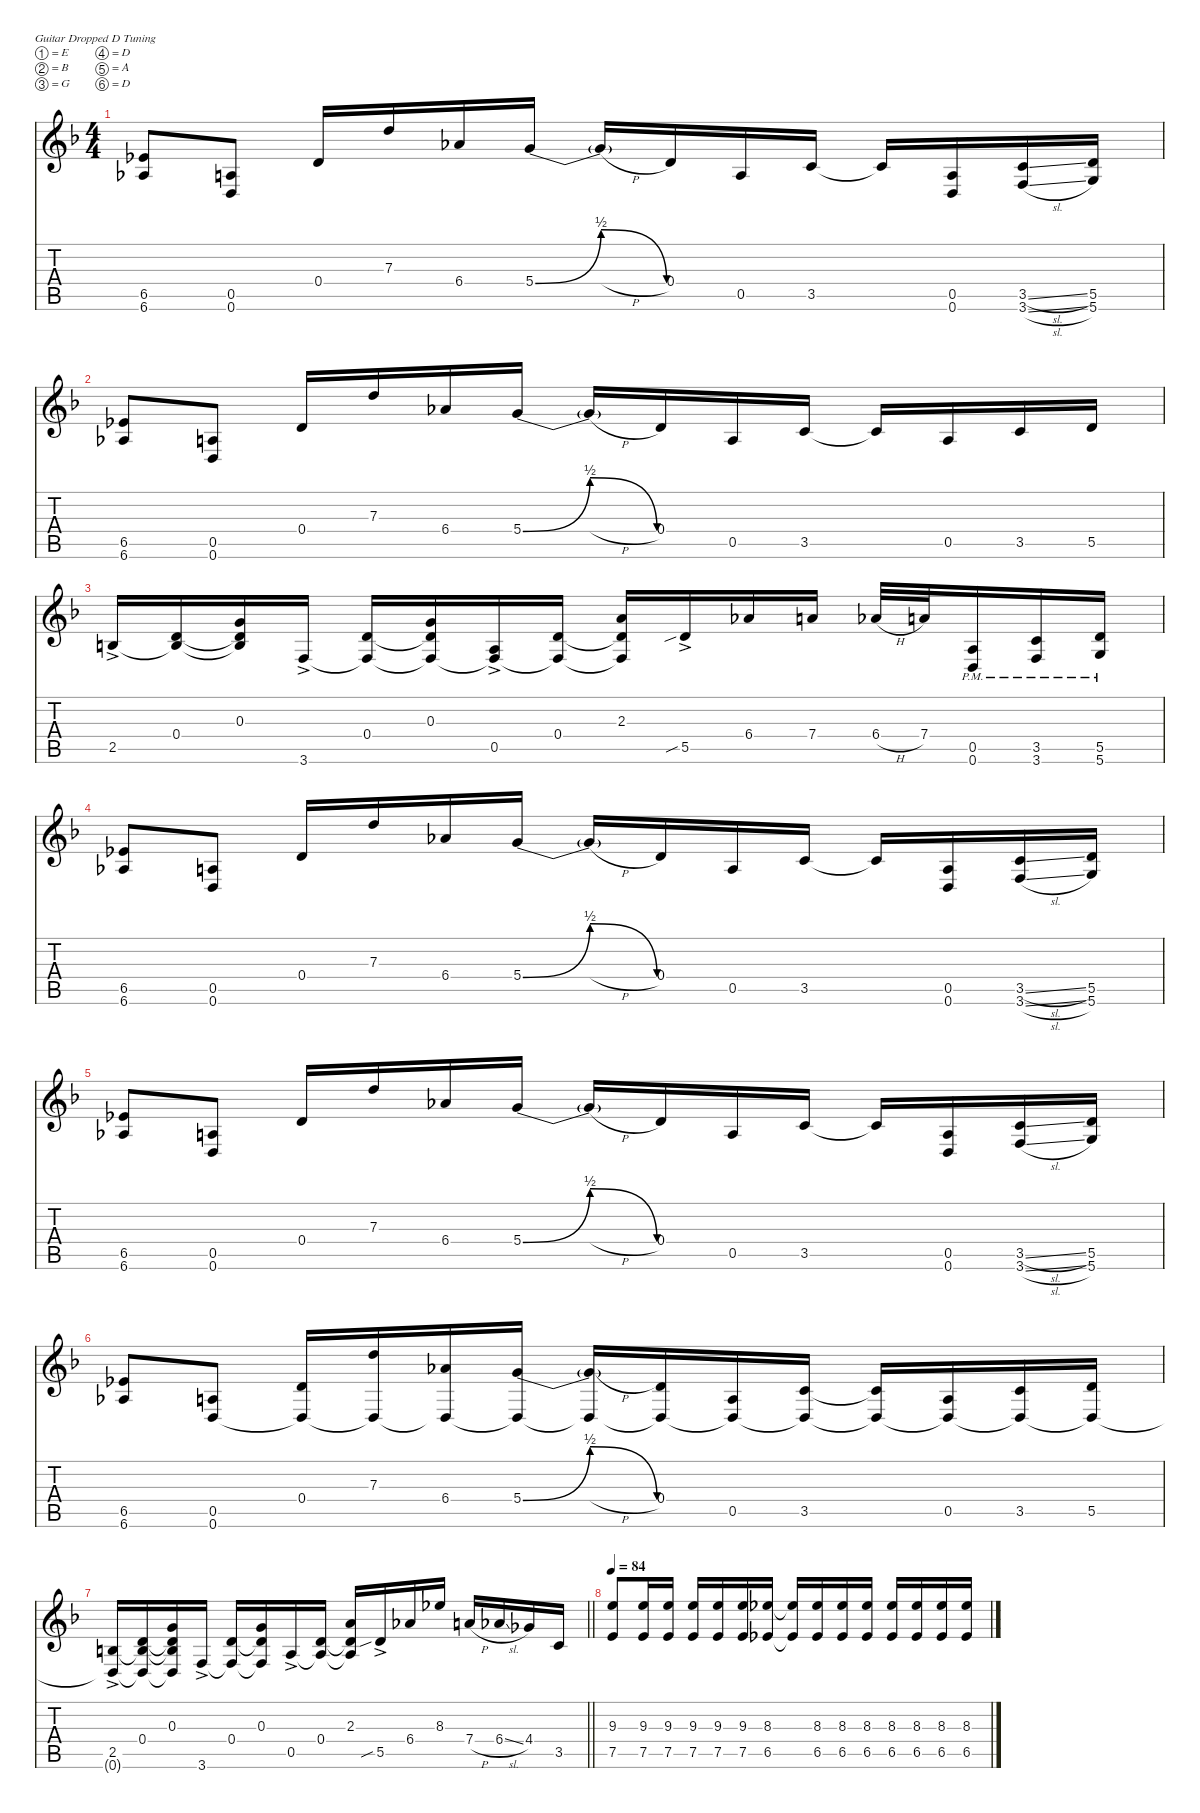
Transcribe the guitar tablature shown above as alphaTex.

\defaultSystemsLayout 4
\hideDynamics
\bracketExtendMode nobrackets
\singleTrackTrackNamePolicy hidden
\multiTrackTrackNamePolicy hidden
\otherSystemsTrackNameOrientation horizontal
\track ("Guitar 1" "Guitar 1") {defaultSystemsLayout 4 mute instrument distortionguitar}
\staff {score tabs}
\tuning (E4 B3 G3 D3 A2 D2)
\ts (4 4)
\tempo (82 hide)
\clef g2
\ks dminor
(6.5{acc b} 6.6{acc b}).8{dy f beam Up} (0.5{acc forcenatural} 0.6{acc forcenatural}).8{beam Up} 0.4{acc forcenatural}.16{beam Up} 7.3{acc forcenatural}.16{beam Up} 6.4{acc b}.16{beam Up} 5.4{be (bendrelease 0 0 30 2 30 2 60 0) acc forcenatural}.16{beam Up} 5.4{h t acc forcenatural}.16{beam Up} 0.4{acc forcenatural}.16{beam Up} 0.5{acc forcenatural}.16{beam Up} 3.5{acc forcenatural}.16{beam Up} 3.5{t acc forcenatural}.16{beam Up} (0.5{acc forcenatural} 0.6{acc forcenatural}).16{beam Up} (3.5{sl acc forcenatural} 3.6{sl acc forcenatural}).16{beam Up} (5.5{acc forcenatural} 5.6{acc forcenatural}).16{beam Up} |
\tempo (83 hide)
(6.5{acc b} 6.6{acc b}).8{beam Up} (0.5{acc forcenatural} 0.6{acc forcenatural}).8{beam Up} 0.4{acc forcenatural}.16{beam Up} 7.3{acc forcenatural}.16{beam Up} 6.4{acc b}.16{beam Up} 5.4{be (bendrelease 0 0 30 2 30 2 60 0) acc forcenatural}.16{beam Up} 5.4{h t acc forcenatural}.16{beam Up} 0.4{acc forcenatural}.16{beam Up} 0.5{acc forcenatural}.16{beam Up} 3.5{acc forcenatural}.16{beam Up} 3.5{t acc forcenatural}.16{beam Up} 0.5{acc forcenatural}.16{beam Up} 3.5{acc forcenatural}.16{beam Up} 5.5{acc forcenatural}.16{beam Up} |
\tempo (82 hide)
\tempo (83 0.99375 hide)
2.5{ac acc forcenatural}.16{beam Up} (0.4{acc forcenatural} 2.5{t acc forcenatural}).16{beam Up} (0.3{acc forcenatural} 0.4{t acc forcenatural} 2.5{t acc forcenatural}).16{beam Up} 3.6{ac acc forcenatural}.16{beam Up} (0.4{acc forcenatural} 3.6{t acc forcenatural}).16{beam Up} (0.3{acc forcenatural} 0.4{t acc forcenatural} 3.6{t acc forcenatural}).16{beam Up} (0.5{ac acc forcenatural} 3.6{t acc forcenatural}).16{beam Up} (0.4{acc forcenatural} 3.6{t acc forcenatural}).16{beam Up} (2.3{acc forcenatural} 0.4{t acc forcenatural} 3.6{t acc forcenatural}).16{beam Up} 5.5{sib ac acc forcenatural}.16{beam Up} 6.4{acc b}.16{beam Up} 7.4{acc forcenatural}.16{beam Up} 6.4{h acc b}.32{beam Up} 7.4{acc forcenatural}.32{beam Up} (0.5{pm acc forcenatural} 0.6{pm acc forcenatural}).16{beam Up} (3.5{pm acc forcenatural} 3.6{pm acc forcenatural}).16{beam Up} (5.5{pm acc forcenatural} 5.6{pm acc forcenatural}).16{beam Up} |
(6.5{acc b} 6.6{acc b}).8{beam Up} (0.5{acc forcenatural} 0.6{acc forcenatural}).8{beam Up} 0.4{acc forcenatural}.16{beam Up} 7.3{acc forcenatural}.16{beam Up} 6.4{acc b}.16{beam Up} 5.4{be (bendrelease 0 0 30 2 30 2 60 0) acc forcenatural}.16{beam Up} 5.4{h t acc forcenatural}.16{beam Up} 0.4{acc forcenatural}.16{beam Up} 0.5{acc forcenatural}.16{beam Up} 3.5{acc forcenatural}.16{beam Up} 3.5{t acc forcenatural}.16{beam Up} (0.5{acc forcenatural} 0.6{acc forcenatural}).16{beam Up} (3.5{sl acc forcenatural} 3.6{sl acc forcenatural}).16{beam Up} (5.5{acc forcenatural} 5.6{acc forcenatural}).16{beam Up} |
\tempo (82 hide)
(6.5{acc b} 6.6{acc b}).8{beam Up} (0.5{acc forcenatural} 0.6{acc forcenatural}).8{beam Up} 0.4{acc forcenatural}.16{beam Up} 7.3{acc forcenatural}.16{beam Up} 6.4{acc b}.16{beam Up} 5.4{be (bendrelease 0 0 30 2 30 2 60 0) acc forcenatural}.16{beam Up} 5.4{h t acc forcenatural}.16{beam Up} 0.4{acc forcenatural}.16{beam Up} 0.5{acc forcenatural}.16{beam Up} 3.5{acc forcenatural}.16{beam Up} 3.5{t acc forcenatural}.16{beam Up} (0.5{acc forcenatural} 0.6{acc forcenatural}).16{beam Up} (3.5{sl acc forcenatural} 3.6{sl acc forcenatural}).16{beam Up} (5.5{acc forcenatural} 5.6{acc forcenatural}).16{beam Up} |
\tempo (83 hide)
(6.5{acc b} 6.6{acc b}).8{beam Up} (0.5{acc forcenatural} 0.6{acc forcenatural}).8{beam Up} (0.4{acc forcenatural} 0.6{t acc forcenatural}).16{beam Up} (7.3{acc forcenatural} 0.6{t acc forcenatural}).16{beam Up} (6.4{acc b} 0.6{t acc forcenatural}).16{beam Up} (5.4{be (bendrelease 0 0 30 2 30 2 60 0) acc forcenatural} 0.6{t acc forcenatural}).16{beam Up} (5.4{h t acc forcenatural} 0.6{t acc forcenatural}).16{beam Up} (0.4{acc forcenatural} 0.6{t acc forcenatural}).16{beam Up} (0.5{acc forcenatural} 0.6{t acc forcenatural}).16{beam Up} (3.5{acc forcenatural} 0.6{t acc forcenatural}).16{beam Up} (3.5{t acc forcenatural} 0.6{t acc forcenatural}).16{beam Up} (0.5{acc forcenatural} 0.6{t acc forcenatural}).16{beam Up} (3.5{acc forcenatural} 0.6{t acc forcenatural}).16{beam Up} (5.5{acc forcenatural} 0.6{t acc forcenatural}).16{beam Up} |
\tempo (82 hide)
\barLineRight lightlight
(2.5{ac acc forcenatural} 0.6{t acc forcenatural}).16{beam Up} (0.4{acc forcenatural} 2.5{t acc forcenatural} 0.6{t acc forcenatural}).16{beam Up} (0.3{acc forcenatural} 0.4{t acc forcenatural} 2.5{t acc forcenatural} 0.6{t acc forcenatural}).16{beam Up} 3.6{ac acc forcenatural}.16{beam Up} (0.4{acc forcenatural} 3.6{t acc forcenatural}).16{beam Up} (0.3{acc forcenatural} 0.4{t acc forcenatural} 3.6{t acc forcenatural}).16{beam Up} 0.5{ac acc forcenatural}.16{beam Up} (0.4{acc forcenatural} 0.5{t acc forcenatural}).16{beam Up} (2.3{acc forcenatural} 0.4{t acc forcenatural} 0.5{t acc forcenatural}).16{beam Up} 5.5{sib ac acc forcenatural}.16{beam Up} 6.4{acc b}.16{beam Up} 8.3{acc b}.16{beam Up} 7.4{h acc forcenatural}.16{beam Up} 6.4{sl acc b}.16{beam Up} 4.4{acc b}.16{beam Up} 3.5{acc forcenatural}.16{beam Up} |
\tempo 84
(9.3{acc forcenatural} 7.5{acc forcenatural}).8{beam Up} (9.3{acc forcenatural} 7.5{acc forcenatural}).16{beam Up} (9.3{acc forcenatural} 7.5{acc forcenatural}).16{beam Up} (9.3{acc forcenatural} 7.5{acc forcenatural}).16{beam Up} (9.3{acc forcenatural} 7.5{acc forcenatural}).16{beam Up} (9.3{acc forcenatural} 7.5{acc forcenatural}).16{beam Up} (8.3{acc b} 6.5{acc b}).16{beam Up} (8.3{t acc b} 6.5{t acc b}).16{beam Up} (8.3{acc b} 6.5{acc b}).16{beam Up} (8.3{acc b} 6.5{acc b}).16{beam Up} (8.3{acc b} 6.5{acc b}).16{beam Up} (8.3{acc b} 6.5{acc b}).16{beam Up} (8.3{acc b} 6.5{acc b}).16{beam Up} (8.3{acc b} 6.5{acc b}).16{beam Up} (8.3{acc b} 6.5{acc b}).16{beam Up}
